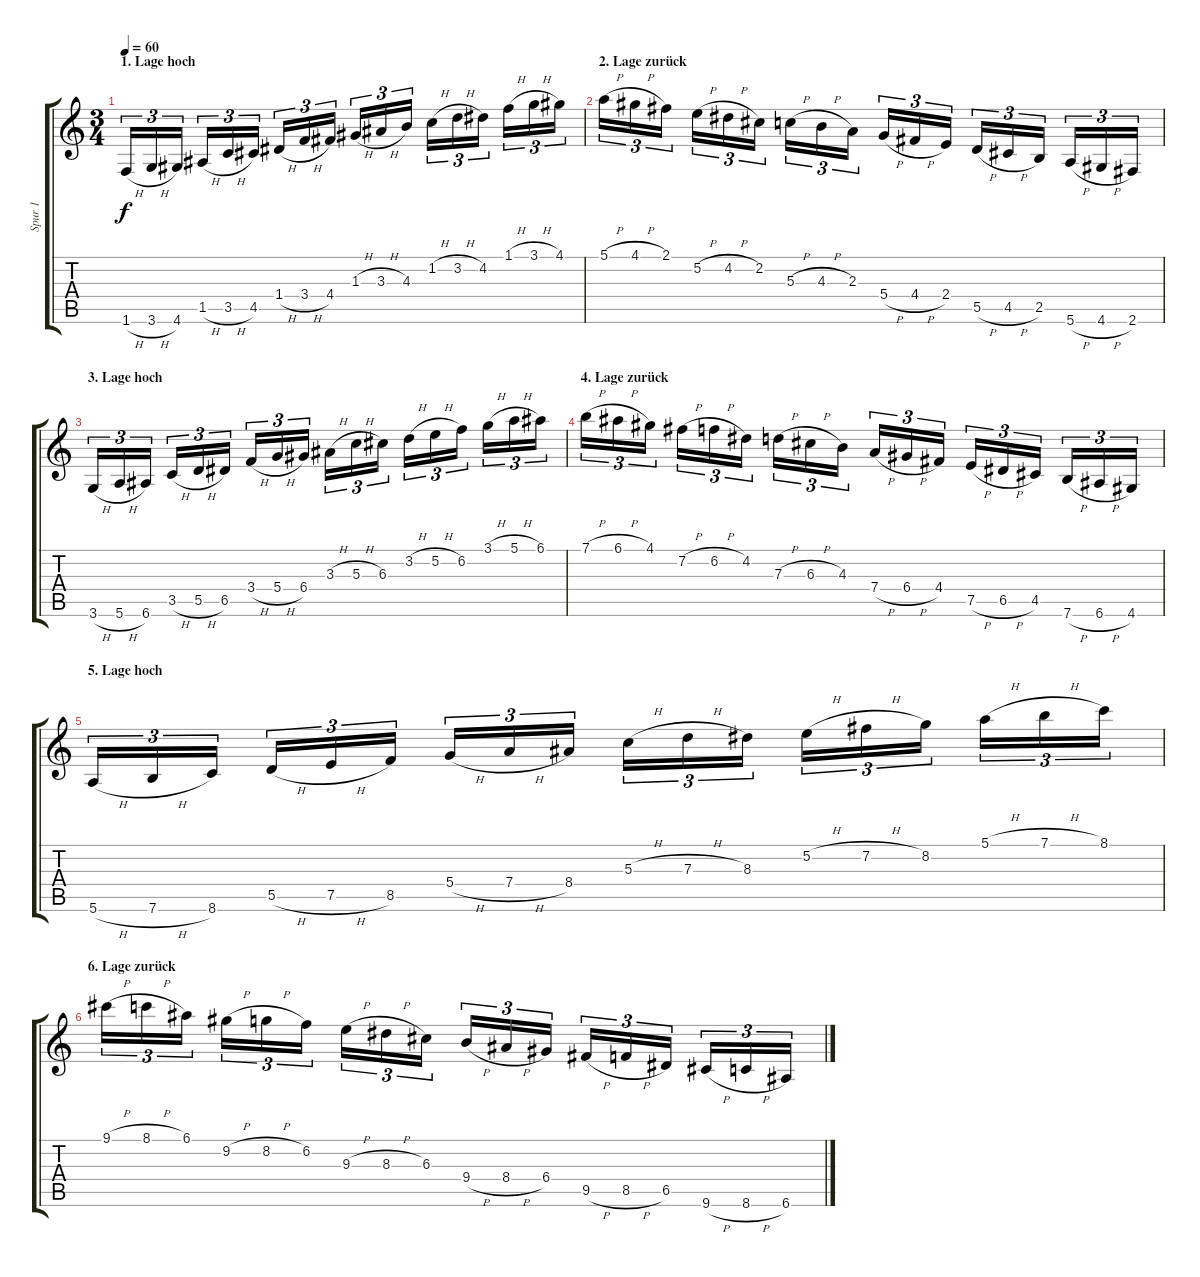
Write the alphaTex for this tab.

\track ("Spur 1" "Spur 1") {instrument acousticguitarsteel}
\staff {score tabs}
\tuning (E4 B3 G3 D3 A2 E2) {hide}
\ts (3 4)
\section ("" "1. Lage hoch")
\tempo 60
\clef g2
\ks c
1.6{h}.16{tu (3 2) dy f instrument acousticguitarsteel} 3.6{h}.16{tu (3 2)} 4.6.16{tu (3 2)} 1.5{h}.16{tu (3 2)} 3.5{h}.16{tu (3 2)} 4.5.16{tu (3 2)} 1.4{h}.16{tu (3 2)} 3.4{h}.16{tu (3 2)} 4.4.16{tu (3 2)} 1.3{h}.16{tu (3 2)} 3.3{h}.16{tu (3 2)} 4.3.16{tu (3 2)} 1.2{h}.16{tu (3 2)} 3.2{h}.16{tu (3 2)} 4.2.16{tu (3 2)} 1.1{h}.16{tu (3 2)} 3.1{h}.16{tu (3 2)} 4.1.16{tu (3 2)} |
\section ("" "2. Lage zurück")
5.1{h}.16{tu (3 2)} 4.1{h}.16{tu (3 2)} 2.1.16{tu (3 2)} 5.2{h}.16{tu (3 2)} 4.2{h}.16{tu (3 2)} 2.2.16{tu (3 2)} 5.3{h}.16{tu (3 2)} 4.3{h}.16{tu (3 2)} 2.3.16{tu (3 2)} 5.4{h}.16{tu (3 2)} 4.4{h}.16{tu (3 2)} 2.4.16{tu (3 2)} 5.5{h}.16{tu (3 2)} 4.5{h}.16{tu (3 2)} 2.5.16{tu (3 2)} 5.6{h}.16{tu (3 2)} 4.6{h}.16{tu (3 2)} 2.6.16{tu (3 2)} |
\section ("" "3. Lage hoch")
3.6{h}.16{tu (3 2)} 5.6{h}.16{tu (3 2)} 6.6.16{tu (3 2)} 3.5{h}.16{tu (3 2)} 5.5{h}.16{tu (3 2)} 6.5.16{tu (3 2)} 3.4{h}.16{tu (3 2)} 5.4{h}.16{tu (3 2)} 6.4.16{tu (3 2)} 3.3{h}.16{tu (3 2)} 5.3{h}.16{tu (3 2)} 6.3.16{tu (3 2)} 3.2{h}.16{tu (3 2)} 5.2{h}.16{tu (3 2)} 6.2.16{tu (3 2)} 3.1{h}.16{tu (3 2)} 5.1{h}.16{tu (3 2)} 6.1.16{tu (3 2)} |
\section ("" "4. Lage zurück")
7.1{h}.16{tu (3 2)} 6.1{h}.16{tu (3 2)} 4.1.16{tu (3 2)} 7.2{h}.16{tu (3 2)} 6.2{h}.16{tu (3 2)} 4.2.16{tu (3 2)} 7.3{h}.16{tu (3 2)} 6.3{h}.16{tu (3 2)} 4.3.16{tu (3 2)} 7.4{h}.16{tu (3 2)} 6.4{h}.16{tu (3 2)} 4.4.16{tu (3 2)} 7.5{h}.16{tu (3 2)} 6.5{h}.16{tu (3 2)} 4.5.16{tu (3 2)} 7.6{h}.16{tu (3 2)} 6.6{h}.16{tu (3 2)} 4.6.16{tu (3 2)} |
\section ("" "5. Lage hoch")
5.6{h}.16{tu (3 2)} 7.6{h}.16{tu (3 2)} 8.6.16{tu (3 2)} 5.5{h}.16{tu (3 2)} 7.5{h}.16{tu (3 2)} 8.5.16{tu (3 2)} 5.4{h}.16{tu (3 2)} 7.4{h}.16{tu (3 2)} 8.4.16{tu (3 2)} 5.3{h}.16{tu (3 2)} 7.3{h}.16{tu (3 2)} 8.3.16{tu (3 2)} 5.2{h}.16{tu (3 2)} 7.2{h}.16{tu (3 2)} 8.2.16{tu (3 2)} 5.1{h}.16{tu (3 2)} 7.1{h}.16{tu (3 2)} 8.1.16{tu (3 2)} |
\section ("" "6. Lage zurück")
9.1{h}.16{tu (3 2)} 8.1{h}.16{tu (3 2)} 6.1.16{tu (3 2)} 9.2{h}.16{tu (3 2)} 8.2{h}.16{tu (3 2)} 6.2.16{tu (3 2)} 9.3{h}.16{tu (3 2)} 8.3{h}.16{tu (3 2)} 6.3.16{tu (3 2)} 9.4{h}.16{tu (3 2)} 8.4{h}.16{tu (3 2)} 6.4.16{tu (3 2)} 9.5{h}.16{tu (3 2)} 8.5{h}.16{tu (3 2)} 6.5.16{tu (3 2)} 9.6{h}.16{tu (3 2)} 8.6{h}.16{tu (3 2)} 6.6.16{tu (3 2)}
